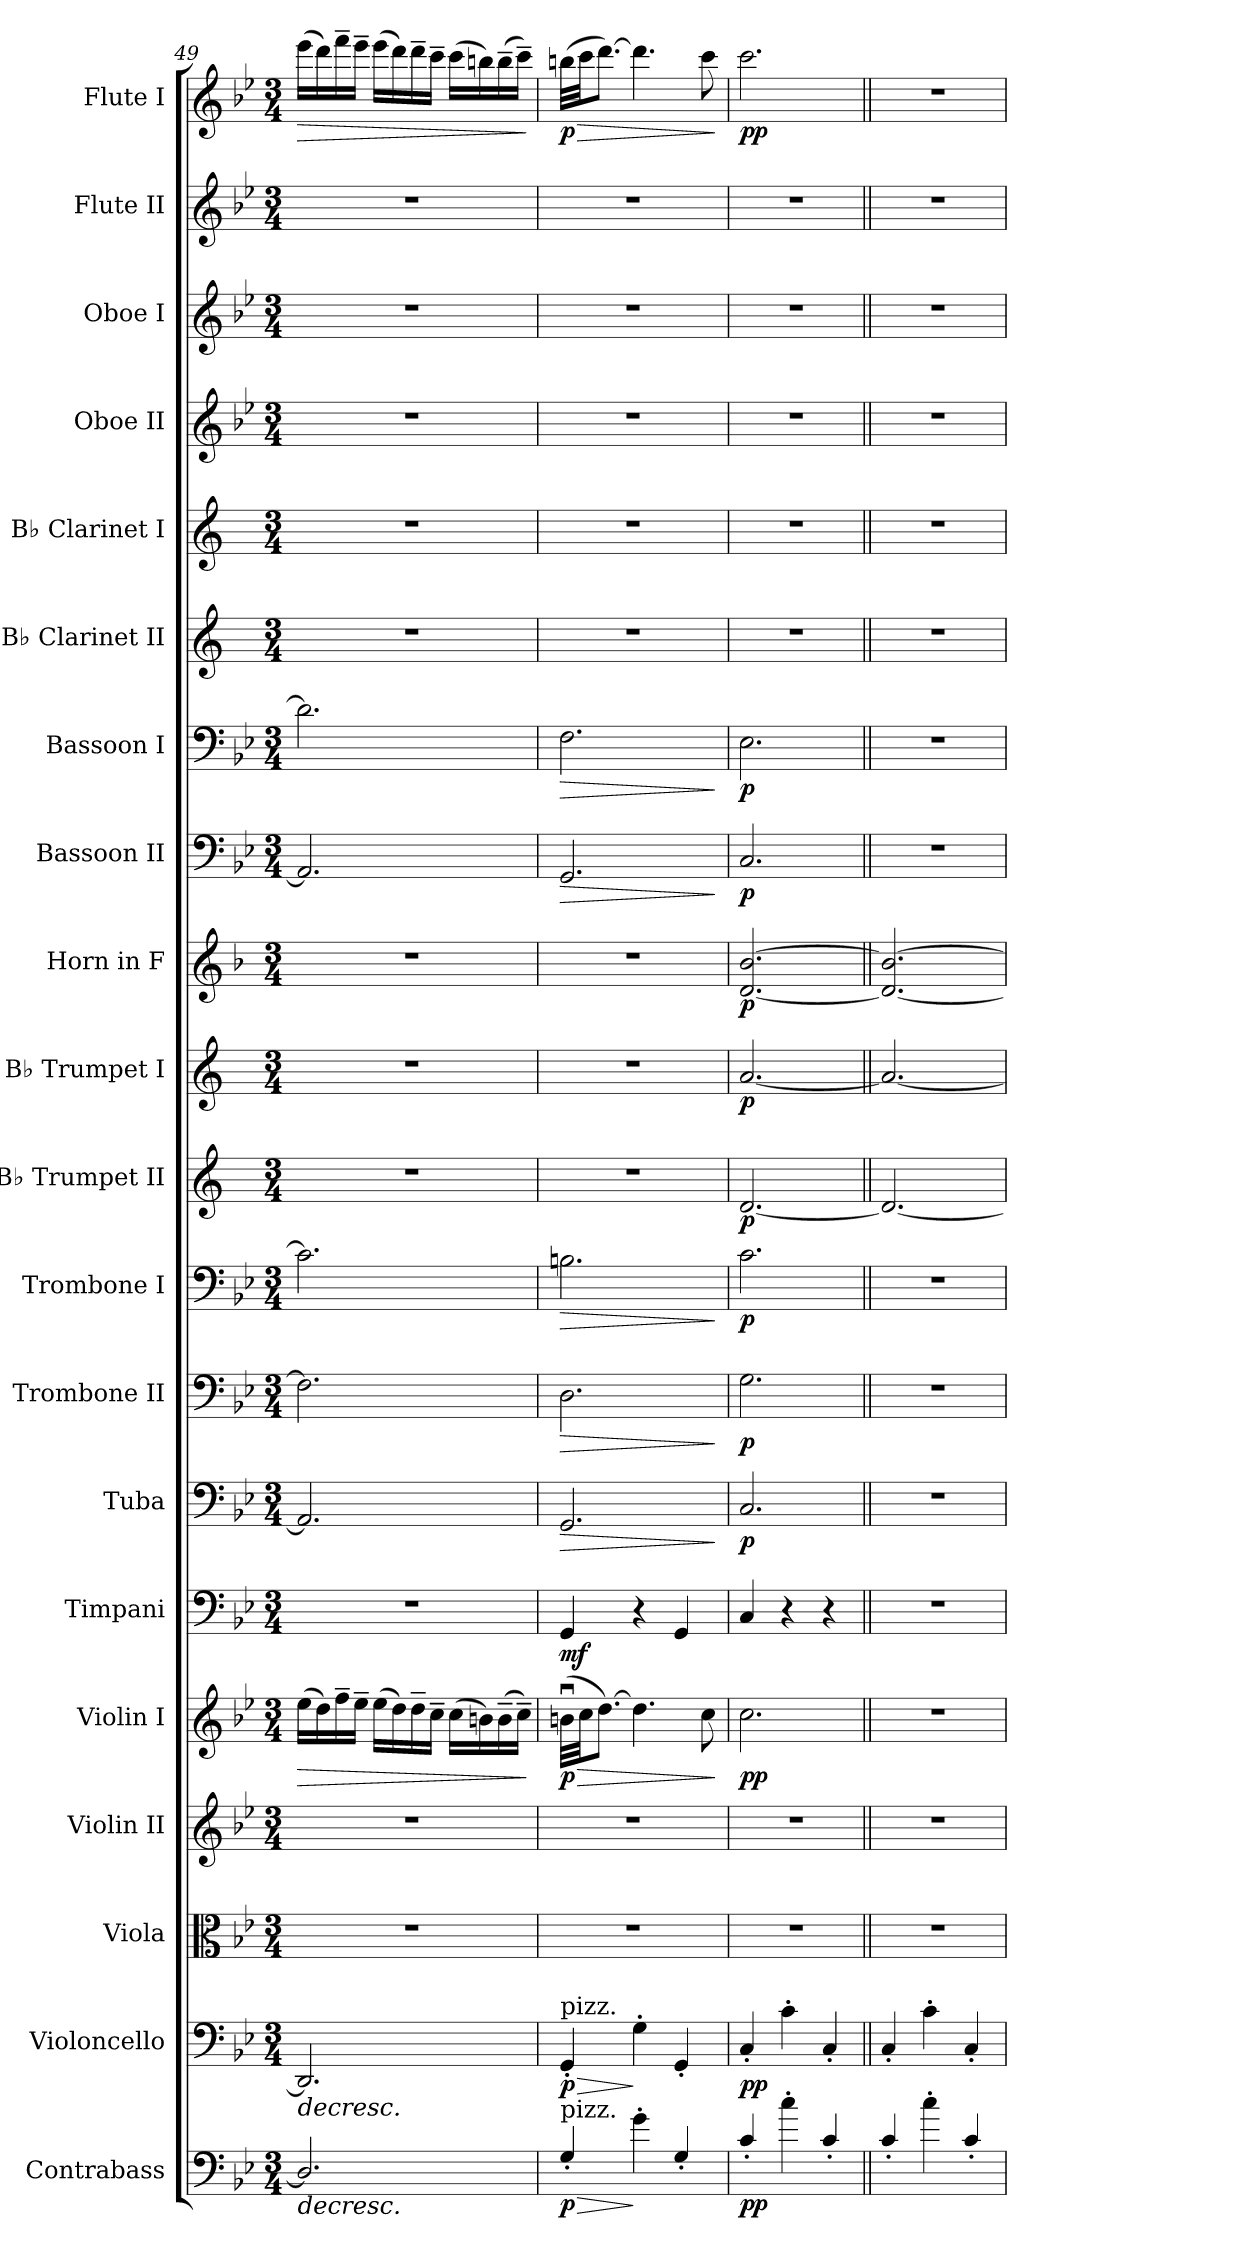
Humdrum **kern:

**kern	**dynam	**kern	**dynam	**kern	**kern	**kern	**dynam	**kern	**dynam	**kern	**dynam	**kern	**dynam	**kern	**dynam	**kern	**dynam	**kern	**dynam	**kern	**dynam	**kern	**dynam	**kern	**dynam	**kern	**kern	**kern	**kern	**kern	**kern	**dynam
*part20	*part20	*part19	*part19	*part18	*part17	*part16	*part16	*part15	*part15	*part14	*part14	*part13	*part13	*part12	*part12	*part11	*part11	*part10	*part10	*part9	*part9	*part8	*part8	*part7	*part7	*part6	*part5	*part4	*part3	*part2	*part1	*part1
*staff20	*staff20	*staff19	*staff19	*staff18	*staff17	*staff16	*staff16	*staff15	*staff15	*staff14	*staff14	*staff13	*staff13	*staff12	*staff12	*staff11	*staff11	*staff10	*staff10	*staff9	*staff9	*staff8	*staff8	*staff7	*staff7	*staff6	*staff5	*staff4	*staff3	*staff2	*staff1	*staff1
*I"Contrabass	*	*I"Violoncello	*	*I"Viola	*I"Violin II	*I"Violin I	*	*I"Timpani	*	*I"Tuba	*	*I"Trombone II	*	*I"Trombone I	*	*I"B♭ Trumpet II	*	*I"B♭ Trumpet I	*	*I"Horn in F	*	*I"Bassoon II	*	*I"Bassoon I	*	*I"B♭ Clarinet II	*I"B♭ Clarinet I	*I"Oboe II	*I"Oboe I	*I"Flute II	*I"Flute I	*
*I'Cb.	*	*I'Vc.	*	*I'Vla.	*I'Vln. II	*I'Vln. I	*	*I'Timp.	*	*I'Tba.	*	*I'Tbn. II	*	*I'Tbn. I	*	*I'B♭ Tpt. II	*	*I'B♭ Tpt. I	*	*	*	*I'Bsn. II	*	*I'Bsn. I	*	*I'B♭ Cl. II	*I'B♭ Cl. I	*I'Ob. II	*I'Ob. I	*I'Fl. II	*I'Fl. I	*
*clefF4	*	*clefF4	*	*clefC3	*clefG2	*clefG2	*	*clefF4	*	*clefF4	*	*clefF4	*	*clefF4	*	*clefG2	*	*clefG2	*	*clefG2	*	*clefF4	*	*clefF4	*	*clefG2	*clefG2	*clefG2	*clefG2	*clefG2	*clefG2	*
*ITrd7c12	*	*	*	*	*	*	*	*	*	*	*	*	*	*	*	*ITrd1c2	*	*ITrd1c2	*	*ITrd4c7	*	*	*	*	*	*ITrd1c2	*ITrd1c2	*	*	*	*	*
*k[b-e-]	*	*k[b-e-]	*	*k[b-e-]	*k[b-e-]	*k[b-e-]	*	*k[b-e-]	*	*k[b-e-]	*	*k[b-e-]	*	*k[b-e-]	*	*k[b-e-]	*	*k[b-e-]	*	*k[b-e-]	*	*k[b-e-]	*	*k[b-e-]	*	*k[b-e-]	*k[b-e-]	*k[b-e-]	*k[b-e-]	*k[b-e-]	*k[b-e-]	*
*M3/4	*	*M3/4	*	*M3/4	*M3/4	*M3/4	*	*M3/4	*	*M3/4	*	*M3/4	*	*M3/4	*	*M3/4	*	*M3/4	*	*M3/4	*	*M3/4	*	*M3/4	*	*M3/4	*M3/4	*M3/4	*M3/4	*M3/4	*M3/4	*
=49	=49	=49	=49	=49	=49	=49	=49	=49	=49	=49	=49	=49	=49	=49	=49	=49	=49	=49	=49	=49	=49	=49	=49	=49	=49	=49	=49	=49	=49	=49	=49	=49
!	!LO:HP:b	!	!LO:HP:b	!	!	!	!LO:HP:b	!	!	!	!	!	!	!	!	!	!	!	!	!	!	!	!	!	!	!	!	!	!	!	!	!LO:HP:b
2.DD/]	>	2.DD/]	>	2.r	2.r	(16ee-\LL	>	2.r	.	2.AA/]	.	2.F#\]	.	2.c\]	.	2.r	.	2.r	.	2.r	.	2.AA/]	.	2.d\]	.	2.r	2.r	2.r	2.r	2.r	(16eee-\LL	>
.	.	.	.	.	.	16dd\)	.	.	.	.	.	.	.	.	.	.	.	.	.	.	.	.	.	.	.	.	.	.	.	.	16ddd\)	.
.	.	.	.	.	.	16ff~\	.	.	.	.	.	.	.	.	.	.	.	.	.	.	.	.	.	.	.	.	.	.	.	.	16fff~\	.
.	.	.	.	.	.	16ee-~\JJ	.	.	.	.	.	.	.	.	.	.	.	.	.	.	.	.	.	.	.	.	.	.	.	.	16eee-~\JJ	.
.	.	.	.	.	.	(16ee-\LL	.	.	.	.	.	.	.	.	.	.	.	.	.	.	.	.	.	.	.	.	.	.	.	.	(16eee-\LL	.
.	.	.	.	.	.	16dd\)	.	.	.	.	.	.	.	.	.	.	.	.	.	.	.	.	.	.	.	.	.	.	.	.	16ddd\)	.
.	.	.	.	.	.	16dd~\	.	.	.	.	.	.	.	.	.	.	.	.	.	.	.	.	.	.	.	.	.	.	.	.	16ddd~\	.
.	.	.	.	.	.	16cc~\JJ	.	.	.	.	.	.	.	.	.	.	.	.	.	.	.	.	.	.	.	.	.	.	.	.	16ccc~\JJ	.
.	.	.	.	.	.	(16cc\LL	.	.	.	.	.	.	.	.	.	.	.	.	.	.	.	.	.	.	.	.	.	.	.	.	(16ccc\LL	.
.	.	.	.	.	.	16bn\)	.	.	.	.	.	.	.	.	.	.	.	.	.	.	.	.	.	.	.	.	.	.	.	.	16bbn\)	.
.	.	.	.	.	.	(16b~\	.	.	.	.	.	.	.	.	.	.	.	.	.	.	.	.	.	.	.	.	.	.	.	.	(16bb~\	.
.	.	.	.	.	.	16cc~\JJ)	.	.	.	.	.	.	.	.	.	.	.	.	.	.	.	.	.	.	.	.	.	.	.	.	16ccc~\JJ)	.
.	.	.	.	.	.	.	]	.	.	.	.	.	.	.	.	.	.	.	.	.	.	.	.	.	.	.	.	.	.	.	.	]
=50	=50	=50	=50	=50	=50	=50	=50	=50	=50	=50	=50	=50	=50	=50	=50	=50	=50	=50	=50	=50	=50	=50	=50	=50	=50	=50	=50	=50	=50	=50	=50	=50
!	!	!LO:TX:a:t=pizz.	!	!	!	!	!	!	!	!	!	!	!	!	!	!	!	!	!	!	!	!	!	!	!	!	!	!	!	!	!	!
!LO:TX:a:t=pizz.	!	!	!	!	!	!	!	!	!	!	!	!	!	!	!	!	!	!	!	!	!	!	!	!	!	!	!	!	!	!	!	!
!	!LO:HP:b	!	!LO:HP:b	!	!	!	!LO:HP:b	!	!	!	!LO:HP:b	!	!LO:HP:b	!	!LO:HP:b	!	!	!	!	!	!	!	!LO:HP:b	!	!LO:HP:b	!	!	!	!	!	!	!LO:HP:b
!	!LO:DY:n=1:b	!	!LO:DY:n=1:b	!	!	!	!LO:DY:n=1:b	!	!LO:DY:b	!	!	!	!	!	!	!	!	!	!	!	!	!	!	!	!	!	!	!	!	!	!	!LO:DY:n=1:b
4GG'/	> p	4GG'/	> p	2.r	2.r	(32bnu\LLL	> p	4GG/	mf	2.GG/	>	2.D\	>	2.Bn\	>	2.r	.	2.r	.	2.r	.	2.GG/	>	2.F\	>	2.r	2.r	2.r	2.r	2.r	(32bbn\LLL	> p
.	.	.	.	.	.	32cc\JJ	.	.	.	.	.	.	.	.	.	.	.	.	.	.	.	.	.	.	.	.	.	.	.	.	32ccc\JJ	.
.	.	.	.	.	.	[8.dd\J)	.	.	.	.	.	.	.	.	.	.	.	.	.	.	.	.	.	.	.	.	.	.	.	.	[8.ddd\J)	.
4G'\	]	4G'\	]	.	.	4.dd\]	.	4r	.	.	.	.	.	.	.	.	.	.	.	.	.	.	.	.	.	.	.	.	.	.	4.ddd\]	.
4GG'/	.	4GG'/	.	.	.	.	.	4GG/	.	.	.	.	.	.	.	.	.	.	.	.	.	.	.	.	.	.	.	.	.	.	.	.
.	.	.	.	.	.	8cc\	.	.	.	.	.	.	.	.	.	.	.	.	.	.	.	.	.	.	.	.	.	.	.	.	8ccc\	.
.	]	.	]	.	.	.	]	.	.	.	]	.	]	.	]	.	.	.	.	.	.	.	]	.	]	.	.	.	.	.	.	]
=51	=51	=51	=51	=51	=51	=51	=51	=51	=51	=51	=51	=51	=51	=51	=51	=51	=51	=51	=51	=51	=51	=51	=51	=51	=51	=51	=51	=51	=51	=51	=51	=51
!	!LO:DY:b	!	!LO:DY:b	!	!	!	!LO:DY:b	!	!	!	!LO:DY:b	!	!LO:DY:b	!	!LO:DY:b	!	!LO:DY:b	!	!LO:DY:b	!	!LO:DY:b	!	!LO:DY:b	!	!LO:DY:b	!	!	!	!	!	!	!LO:DY:b
4C'/	pp	4C'/	pp	2.r	2.r	2.cc\	pp	4C/	.	2.C/	p	2.G\	p	2.c\	p	[2.c/	p	[2.g/	p	[2.G/ [2.e-/	p	2.C/	p	2.E-\	p	2.r	2.r	2.r	2.r	2.r	2.ccc\	pp
4c'\	.	4c'\	.	.	.	.	.	4r	.	.	.	.	.	.	.	.	.	.	.	.	.	.	.	.	.	.	.	.	.	.	.	.
4C'/	.	4C'/	.	.	.	.	.	4r	.	.	.	.	.	.	.	.	.	.	.	.	.	.	.	.	.	.	.	.	.	.	.	.
=52||	=52||	=52||	=52||	=52||	=52||	=52||	=52||	=52||	=52||	=52||	=52||	=52||	=52||	=52||	=52||	=52||	=52||	=52||	=52||	=52||	=52||	=52||	=52||	=52||	=52||	=52||	=52||	=52||	=52||	=52||	=52||	=52||
4C'/	.	4C'/	.	2.r	2.r	2.r	.	2.r	.	2.r	.	2.r	.	2.r	.	2.c/_	.	2.g/_	.	2.G/_ 2.e-/_	.	2.r	.	2.r	.	2.r	2.r	2.r	2.r	2.r	2.r	.
4c'\	.	4c'\	.	.	.	.	.	.	.	.	.	.	.	.	.	.	.	.	.	.	.	.	.	.	.	.	.	.	.	.	.	.
4C'/	.	4C'/	.	.	.	.	.	.	.	.	.	.	.	.	.	.	.	.	.	.	.	.	.	.	.	.	.	.	.	.	.	.
=	=	=	=	=	=	=	=	=	=	=	=	=	=	=	=	=	=	=	=	=	=	=	=	=	=	=	=	=	=	=	=	=
*-	*-	*-	*-	*-	*-	*-	*-	*-	*-	*-	*-	*-	*-	*-	*-	*-	*-	*-	*-	*-	*-	*-	*-	*-	*-	*-	*-	*-	*-	*-	*-	*-
